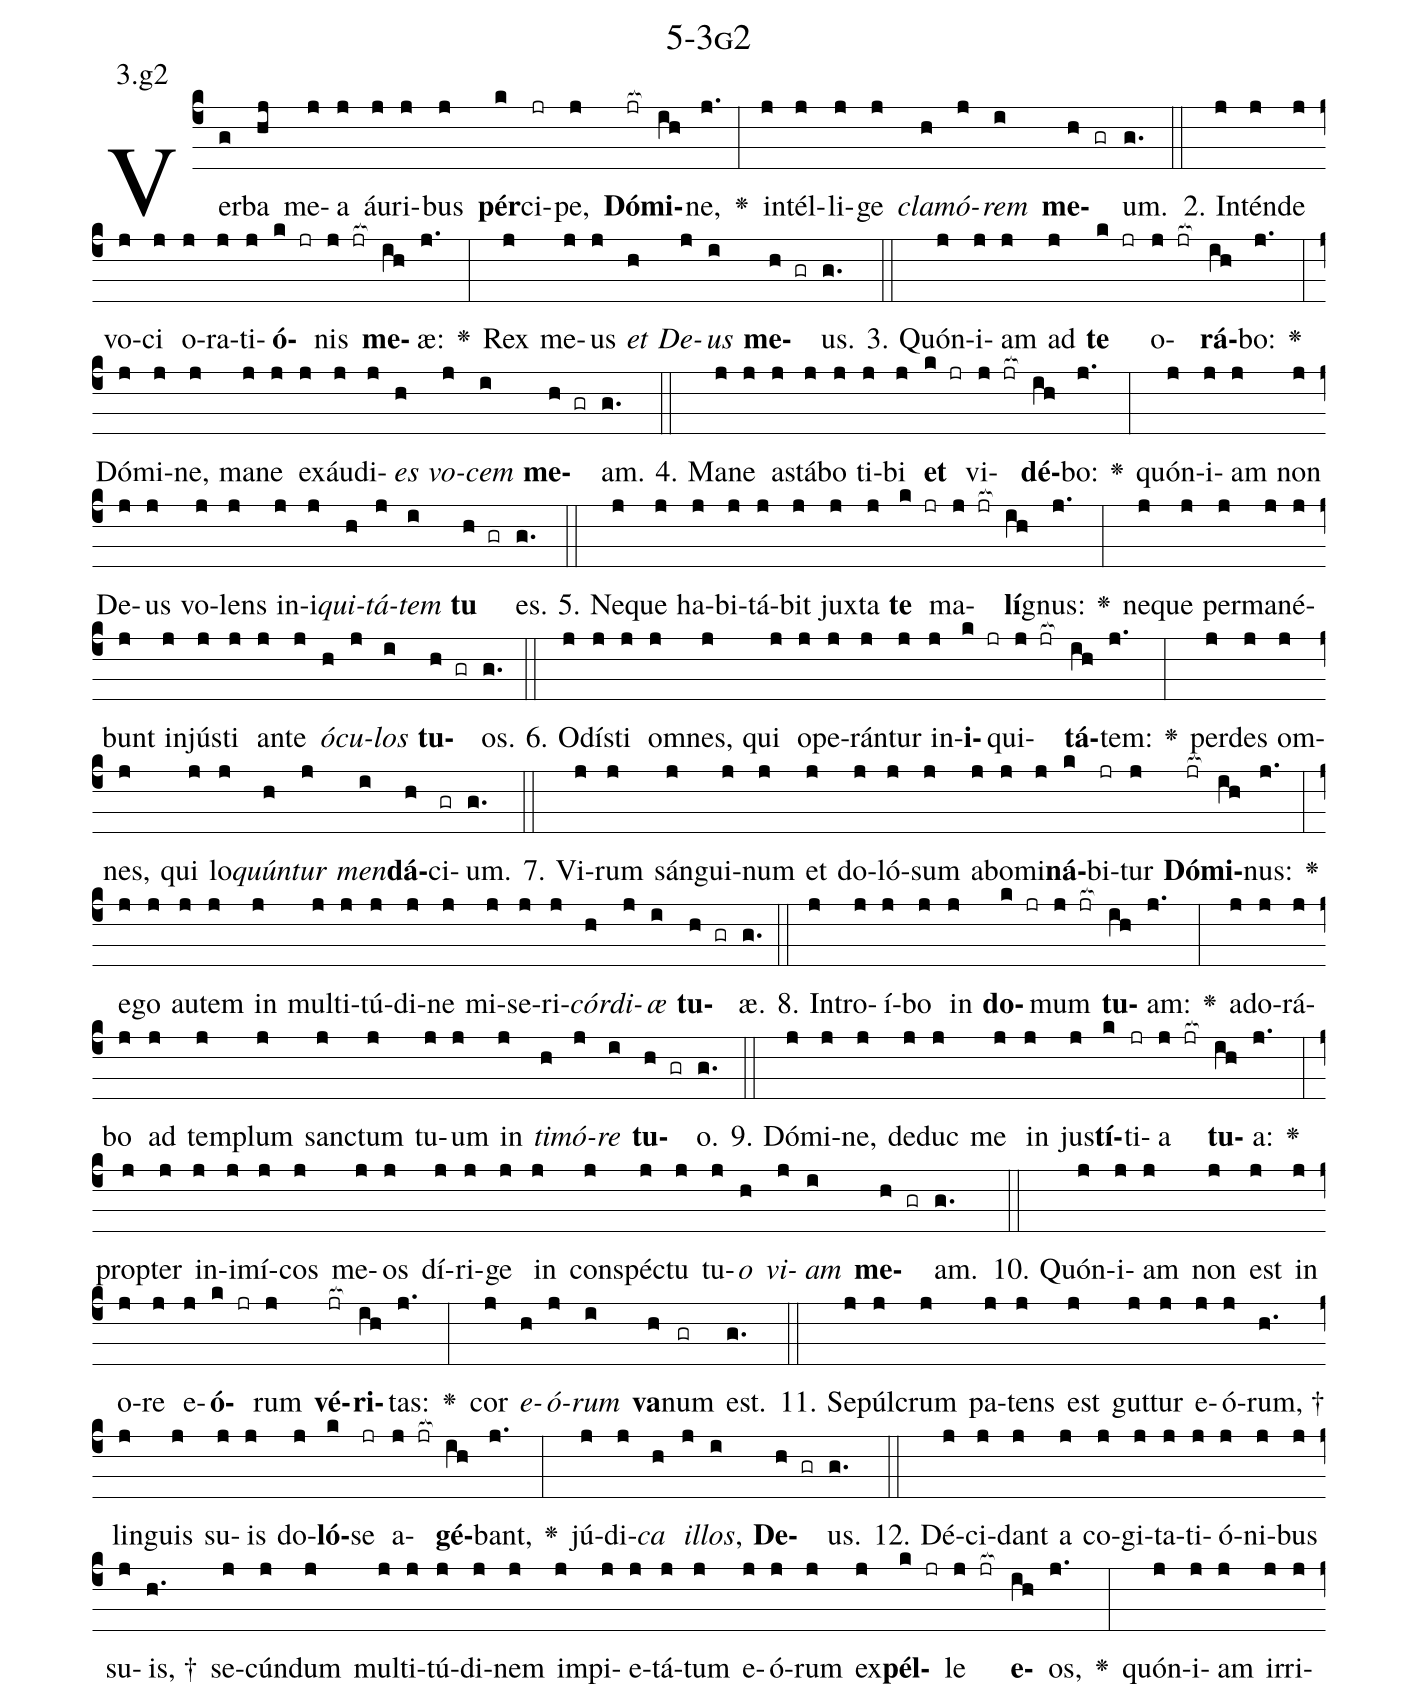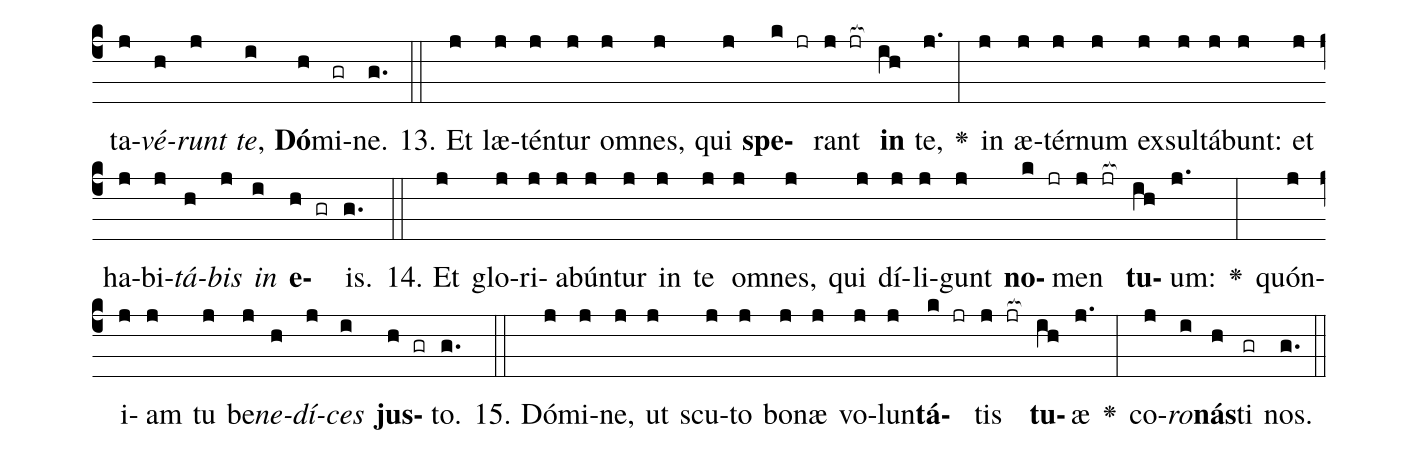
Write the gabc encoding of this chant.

name: 5-3g2;
annotation: 3.g2;
%%
(c4)Ver(g)ba(hj) me(j)a(j) áu(j)ri(j)bus(j) <b>pér</b>(k)ci(jr)pe,(j) <b>Dó</b>(jr[ocb:1{])<b>mi</b>(ih[ocb:0}])ne,(j.) <v>\greheightstar</v>(:) in(j)tél(j)li(j)ge(j) <i>cla</i>(h)<i>mó</i>(j)<i>rem</i>(i) <b>me</b>(h gr)um.(g.) (::)
2. In(j)tén(j)de(j) vo(j)ci(j) o(j)ra(j)ti(j)<b>ó</b>(k jr)nis(j jr[ocb:1{]) <b>me</b>(ih[ocb:0}])æ:(j.) <v>\greheightstar</v>(:) Rex(j) me(j)us(j) <i>et</i>(h) <i>De</i>(j)<i>us</i>(i) <b>me</b>(h gr)us.(g.) (::)
3. Quón(j)i(j)am(j) ad(j) <b>te</b>(k jr) o(j jr[ocb:1{])<b>rá</b>(ih[ocb:0}])bo:(j.) <v>\greheightstar</v>(:) Dó(j)mi(j)ne,(j) ma(j)ne(j) ex(j)áu(j)di(j)<i>es</i>(h) <i>vo</i>(j)<i>cem</i>(i) <b>me</b>(h gr)am.(g.) (::)
4. Ma(j)ne(j) a(j)stá(j)bo(j) ti(j)bi(j) <b>et</b>(k jr) vi(j jr[ocb:1{])<b>dé</b>(ih[ocb:0}])bo:(j.) <v>\greheightstar</v>(:) quón(j)i(j)am(j) non(j) De(j)us(j) vo(j)lens(j) in(j)i(j)<i>qui</i>(h)<i>tá</i>(j)<i>tem</i>(i) <b>tu</b>(h gr) es.(g.) (::)
5. Ne(j)que(j) ha(j)bi(j)tá(j)bit(j) jux(j)ta(j) <b>te</b>(k jr) ma(j jr[ocb:1{])<b>lí</b>(ih[ocb:0}])gnus:(j.) <v>\greheightstar</v>(:) ne(j)que(j) per(j)ma(j)né(j)bunt(j) in(j)jús(j)ti(j) an(j)te(j) <i>ó</i>(h)<i>cu</i>(j)<i>los</i>(i) <b>tu</b>(h gr)os.(g.) (::)
6. O(j)dís(j)ti(j) om(j)nes,(j) qui(j) o(j)pe(j)rán(j)tur(j) in(j)<b>i</b>(k jr)qui(j jr[ocb:1{])<b>tá</b>(ih[ocb:0}])tem:(j.) <v>\greheightstar</v>(:) per(j)des(j) om(j)nes,(j) qui(j) lo(j)<i>quún</i>(h)<i>tur</i>(j) <i>men</i>(i)<b>dá</b>(h)ci(gr)um.(g.) (::)
7. Vi(j)rum(j) sán(j)gui(j)num(j) et(j) do(j)ló(j)sum(j) ab(j)o(j)mi(j)<b>ná</b>(k)bi(jr)tur(j) <b>Dó</b>(jr[ocb:1{])<b>mi</b>(ih[ocb:0}])nus:(j.) <v>\greheightstar</v>(:) e(j)go(j) au(j)tem(j) in(j) mul(j)ti(j)tú(j)di(j)ne(j) mi(j)se(j)ri(j)<i>cór</i>(h)<i>di</i>(j)<i>æ</i>(i) <b>tu</b>(h gr)æ.(g.) (::)
8. In(j)tro(j)í(j)bo(j) in(j) <b>do</b>(k jr)mum(j jr[ocb:1{]) <b>tu</b>(ih[ocb:0}])am:(j.) <v>\greheightstar</v>(:) ad(j)o(j)rá(j)bo(j) ad(j) tem(j)plum(j) sanc(j)tum(j) tu(j)um(j) in(j) <i>ti</i>(h)<i>mó</i>(j)<i>re</i>(i) <b>tu</b>(h gr)o.(g.) (::)
9. Dó(j)mi(j)ne,(j) de(j)duc(j) me(j) in(j) jus(j)<b>tí</b>(k)ti(jr)a(j jr[ocb:1{]) <b>tu</b>(ih[ocb:0}])a:(j.) <v>\greheightstar</v>(:) prop(j)ter(j) in(j)i(j)mí(j)cos(j) me(j)os(j) dí(j)ri(j)ge(j) in(j) con(j)spéc(j)tu(j) tu(j)<i>o</i>(h) <i>vi</i>(j)<i>am</i>(i) <b>me</b>(h gr)am.(g.) (::)
10. Quón(j)i(j)am(j) non(j) est(j) in(j) o(j)re(j) e(j)<b>ó</b>(k jr)rum(j) <b>vé</b>(jr[ocb:1{])<b>ri</b>(ih[ocb:0}])tas:(j.) <v>\greheightstar</v>(:) cor(j) <i>e</i>(h)<i>ó</i>(j)<i>rum</i>(i) <b>va</b>(h)num(gr) est.(g.) (::)
11. Se(j)púl(j)crum(j) pa(j)tens(j) est(j) gut(j)tur(j) e(j)ó(j)rum, †(h.) lin(j)guis(j) su(j)is(j) do(j)<b>ló</b>(k)se(jr) a(j jr[ocb:1{])<b>gé</b>(ih[ocb:0}])bant,(j.) <v>\greheightstar</v>(:) jú(j)di(j)<i>ca</i>(h) <i>il</i>(j)<i>los</i>,(i) <b>De</b>(h gr)us.(g.) (::)
12. Dé(j)ci(j)dant(j) a(j) co(j)gi(j)ta(j)ti(j)ó(j)ni(j)bus(j) su(j)is, †(h.) se(j)cún(j)dum(j) mul(j)ti(j)tú(j)di(j)nem(j) im(j)pi(j)e(j)tá(j)tum(j) e(j)ó(j)rum(j) ex(j)<b>pél</b>(k jr)le(j jr[ocb:1{]) <b>e</b>(ih[ocb:0}])os,(j.) <v>\greheightstar</v>(:) quón(j)i(j)am(j) ir(j)ri(j)ta(j)<i>vé</i>(h)<i>runt</i>(j) <i>te</i>,(i) <b>Dó</b>(h)mi(gr)ne.(g.) (::)
13. Et(j) læ(j)tén(j)tur(j) om(j)nes,(j) qui(j) <b>spe</b>(k jr)rant(j jr[ocb:1{]) <b>in</b>(ih[ocb:0}]) te,(j.) <v>\greheightstar</v>(:) in(j) æ(j)tér(j)num(j) ex(j)sul(j)tá(j)bunt:(j) et(j) ha(j)bi(j)<i>tá</i>(h)<i>bis</i>(j) <i>in</i>(i) <b>e</b>(h gr)is.(g.) (::)
14. Et(j) glo(j)ri(j)a(j)bún(j)tur(j) in(j) te(j) om(j)nes,(j) qui(j) dí(j)li(j)gunt(j) <b>no</b>(k jr)men(j jr[ocb:1{]) <b>tu</b>(ih[ocb:0}])um:(j.) <v>\greheightstar</v>(:) quón(j)i(j)am(j) tu(j) be(j)<i>ne</i>(h)<i>dí</i>(j)<i>ces</i>(i) <b>jus</b>(h gr)to.(g.) (::)
15. Dó(j)mi(j)ne,(j) ut(j) scu(j)to(j) bo(j)næ(j) vo(j)lun(j)<b>tá</b>(k jr)tis(j jr[ocb:1{]) <b>tu</b>(ih[ocb:0}])æ(j.) <v>\greheightstar</v>(:) co(j)<i>ro</i>(i)<b>nás</b>(h)ti(gr) nos.(g.) (::)
